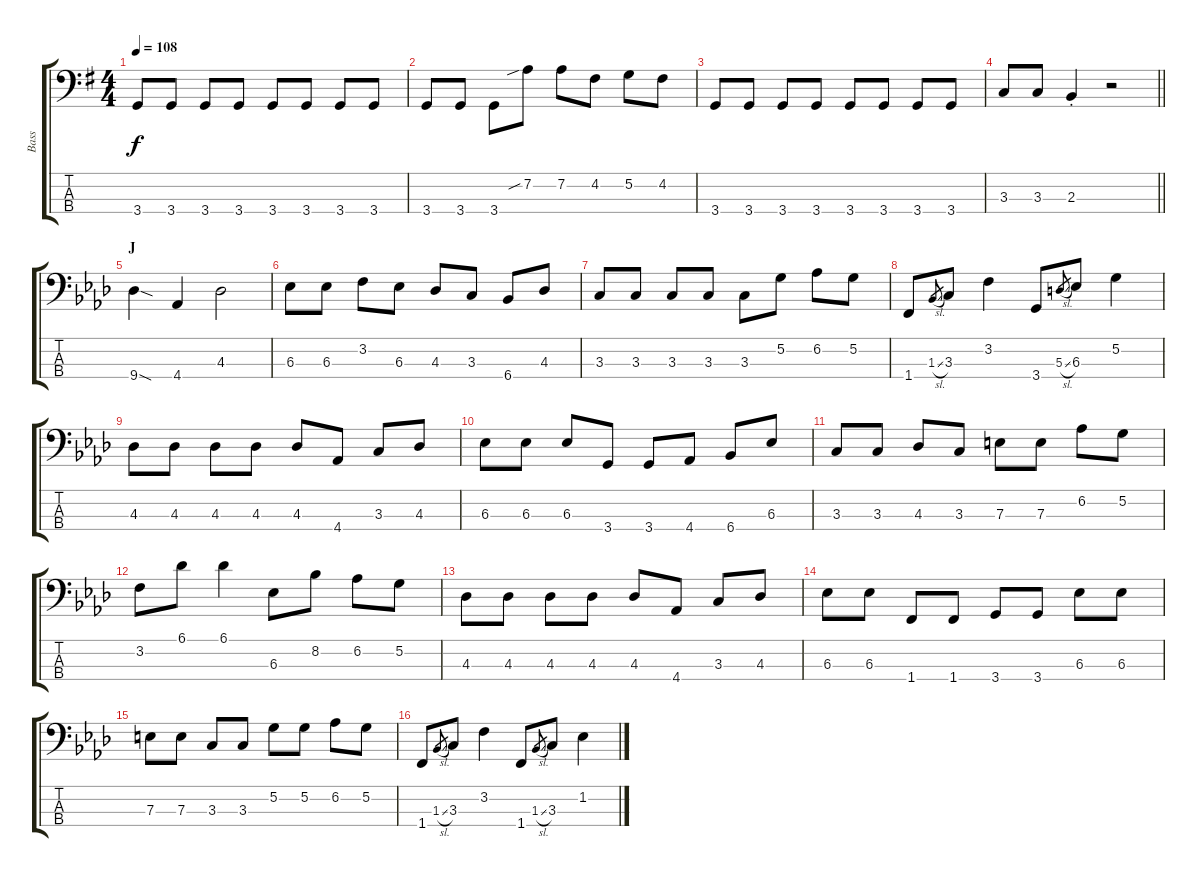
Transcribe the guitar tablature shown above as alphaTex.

\track ("Bass" "Bass") {instrument electricbasspick}
\staff {score tabs}
\tuning (G2 D2 A1 E1) {hide}
\ts (4 4)
\tempo 108
\clef f4
\ks g
3.4.8{dy f} 3.4.8 3.4.8 3.4.8 3.4.8 3.4.8 3.4.8 3.4.8 |
3.4.8 3.4.8 3.4.8 7.2{sib}.8 7.2.8 4.2.8 5.2.8 4.2.8 |
3.4.8 3.4.8 3.4.8 3.4.8 3.4.8 3.4.8 3.4.8 3.4.8 |
\barLineRight lightlight
3.3.8 3.3.8 2.3{st}.4 r.2 |
\section ("" "J")
\ks ab
9.4{sod}.4 4.4.4 4.3.2 |
6.3.8 6.3.8 3.2.8 6.3.8 4.3.8 3.3.8 6.4.8 4.3.8 |
3.3.8 3.3.8 3.3.8 3.3.8 3.3.8 5.2.8 6.2.8 5.2.8 |
1.4.8 1.3{sl}.8{gr} 3.3.8 3.2.4 3.4.8 5.3{sl}.8{gr} 6.3.8 5.2.4 |
4.3.8 4.3.8 4.3.8 4.3.8 4.3.8 4.4.8 3.3.8 4.3.8 |
6.3.8 6.3.8 6.3.8 3.4.8 3.4.8 4.4.8 6.4.8 6.3.8 |
3.3.8 3.3.8 4.3.8 3.3.8 7.3.8 7.3.8 6.2.8 5.2.8 |
3.2.8 6.1.8 6.1.4 6.3.8 8.2.8 6.2.8 5.2.8 |
4.3.8 4.3.8 4.3.8 4.3.8 4.3.8 4.4.8 3.3.8 4.3.8 |
6.3.8 6.3.8 1.4.8 1.4.8 3.4.8 3.4.8 6.3.8 6.3.8 |
7.3.8 7.3.8 3.3.8 3.3.8 5.2.8 5.2.8 6.2.8 5.2.8 |
1.4.8 1.3{sl}.8{gr} 3.3.8 3.2.4 1.4.8 1.3{sl}.8{gr} 3.3.8 1.2.4
